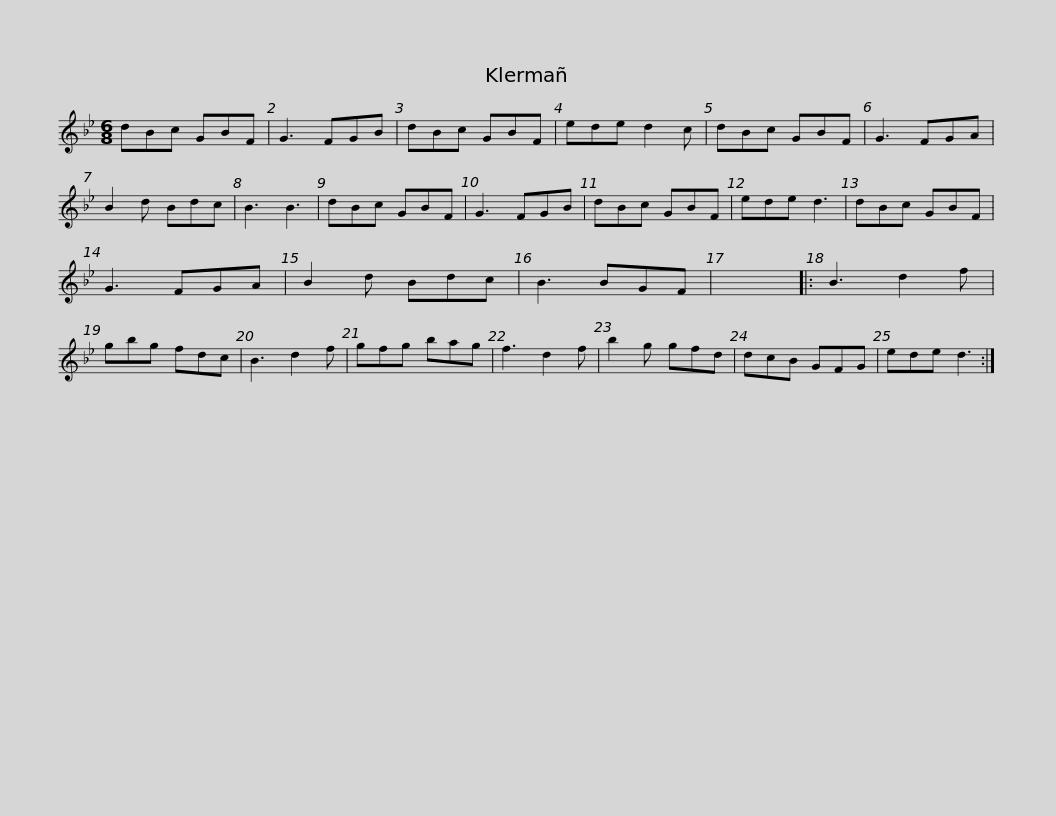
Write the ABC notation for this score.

X:1
L:1/8
M:6/8
I:linebreak $
K:Gmin
V:1 treble
V:1
 dBc GBF | G3 FGB | dBc GBF | ede d2 c | dBc GBF | %5
 G3 FGA | B2 d Bdc | B3 B3 |$ dBc GBF | G3 FGB | %10
 dBc GBF | ede d3 | dBc GBF | G3 FGA | B2 d Bdc | %15
 B3 BGF | x6 |:$ B3 d2 f | gbg fdc | B3 d2 f | %20
 gfg bag | f3 d2 f | b2 g gfd | dcB GFG | ede d3 :| %25
